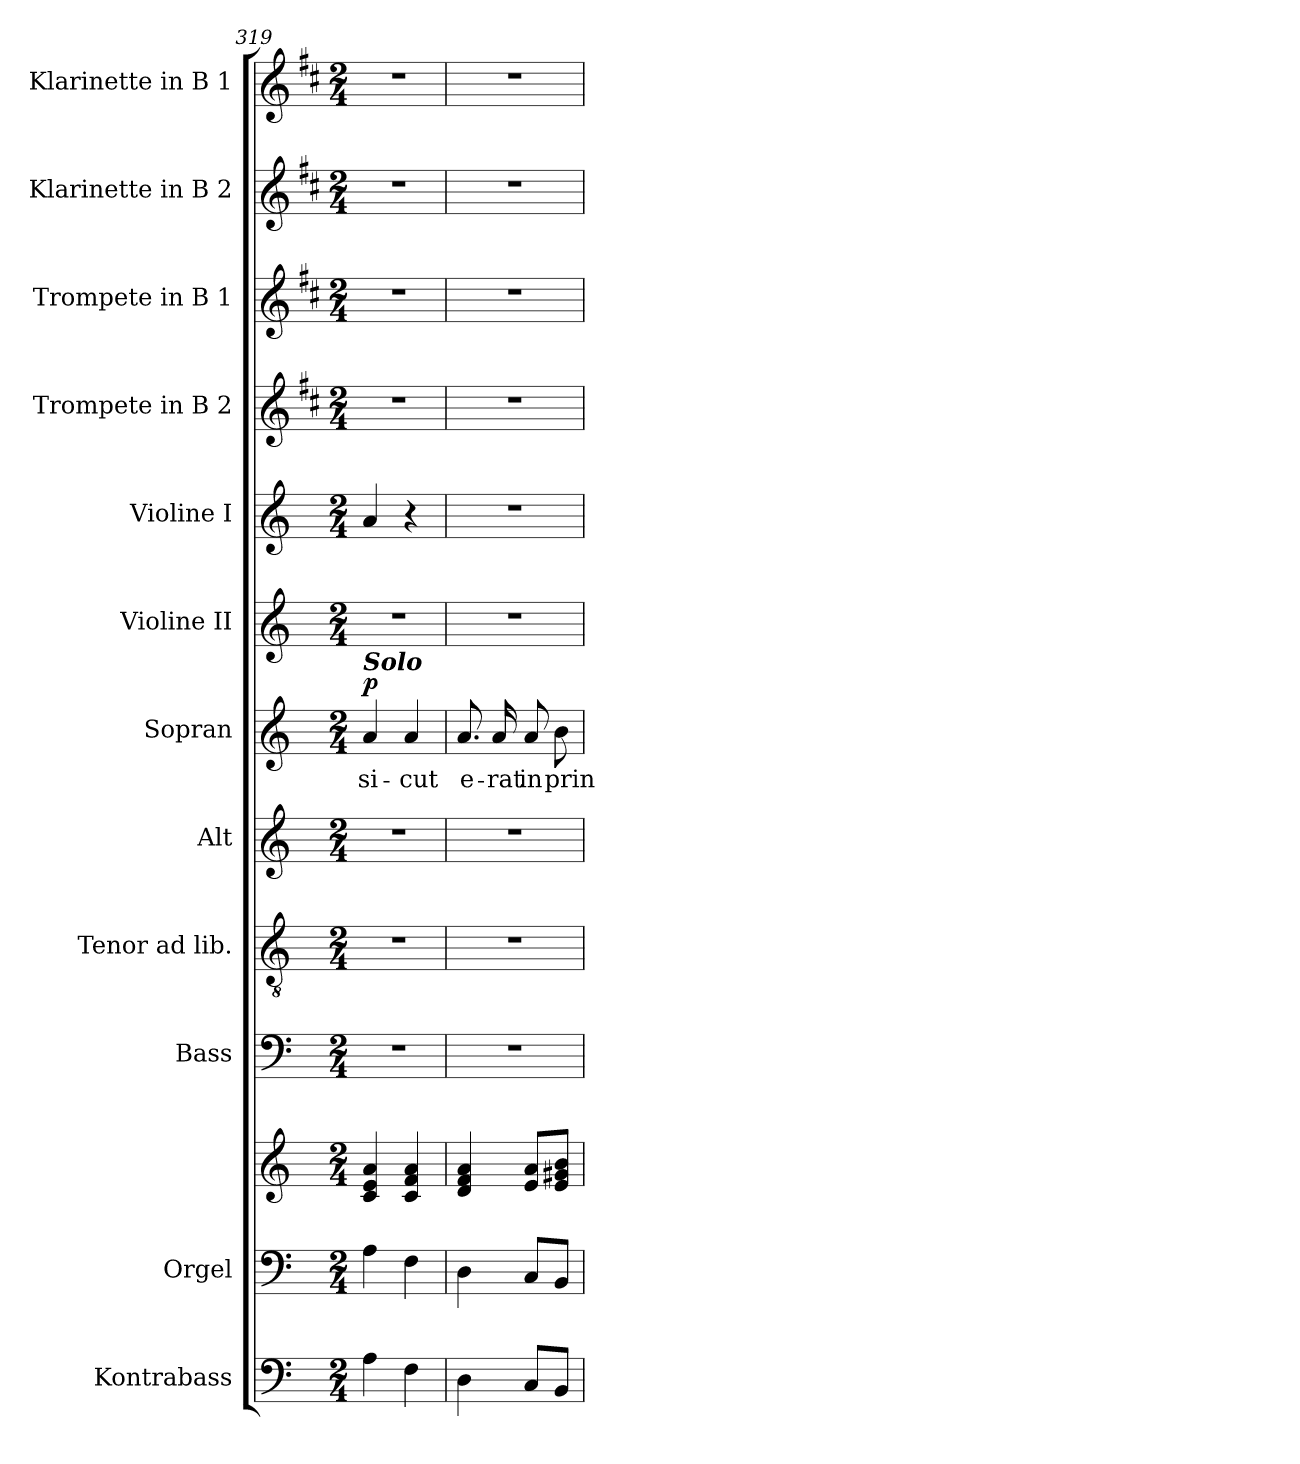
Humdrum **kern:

**kern	**kern	**kern	**kern	**kern	**kern	**kern	**text	**dynam	**kern	**kern	**kern	**kern	**kern	**kern
*part12	*part11	*part11	*part10	*part9	*part8	*part7	*part7	*part7	*part6	*part5	*part4	*part3	*part2	*part1
*staff13	*staff12	*staff11	*staff10	*staff9	*staff8	*staff7	*staff7	*staff7	*staff6	*staff5	*staff4	*staff3	*staff2	*staff1
*I"Kontrabass	*I"Orgel	*	*I"Bass	*I"Tenor ad lib.	*I"Alt	*I"Sopran	*	*	*I"Violine II	*I"Violine I	*I"Trompete in B 2	*I"Trompete in B 1	*I"Klarinette in B 2	*I"Klarinette in B 1
*I'Kb.	*I'Org.	*	*I'B	*I'T	*I'A	*I'S	*	*	*I'Vl. II	*I'Vl. I	*	*	*	*
!!LO:PB:g=z
*clefF4	*clefF4	*clefG2	*clefF4	*clefGv2	*clefG2	*clefG2	*	*	*clefG2	*clefG2	*clefG2	*clefG2	*clefG2	*clefG2
*ITrd7c12	*	*	*	*	*	*	*	*	*	*	*ITrd1c2	*ITrd1c2	*ITrd1c2	*ITrd1c2
*k[]	*k[]	*k[]	*k[]	*k[]	*k[]	*k[]	*	*	*k[]	*k[]	*k[]	*k[]	*k[]	*k[]
*C:	*C:	*C:	*C:	*C:	*C:	*C:	*	*	*C:	*C:	*C:	*C:	*C:	*C:
*M2/4	*M2/4	*M2/4	*M2/4	*M2/4	*M2/4	*M2/4	*	*	*M2/4	*M2/4	*M2/4	*M2/4	*M2/4	*M2/4
=319	=319	=319	=319	=319	=319	=319	=319	=319	=319	=319	=319	=319	=319	=319
!	!	!	!	!	!	!LO:TX:a:Bi:t=Solo	!	!	!	!	!	!	!	!
!	!	!	!	!	!	!	!LO:LY:b	!LO:DY:b	!	!	!	!	!	!
4AA\	4A\	4c/ 4e/ 4a/	2r	2r	2r	4a/	si-	p	2r	4a/	2r	2r	2r	2r
!	!	!	!	!	!	!	!LO:LY:b	!	!	!	!	!	!	!
4FF\	4F\	4c/ 4f/ 4a/	.	.	.	4a/	-cut	.	.	4r	.	.	.	.
=320	=320	=320	=320	=320	=320	=320	=320	=320	=320	=320	=320	=320	=320	=320
!	!	!	!	!	!	!	!LO:LY:b	!	!	!	!	!	!	!
4DD\	4D\	4d/ 4f/ 4a/	2r	2r	2r	8.a/	e-	.	2r	2r	2r	2r	2r	2r
!	!	!	!	!	!	!	!LO:LY:b	!	!	!	!	!	!	!
.	.	.	.	.	.	16a/	-rat	.	.	.	.	.	.	.
!	!	!	!	!	!	!	!LO:LY:b	!	!	!	!	!	!	!
8CC/L	8C/L	8e/ 8a/L	.	.	.	8a/	in	.	.	.	.	.	.	.
!	!	!	!	!	!	!	!LO:LY:b	!	!	!	!	!	!	!
8BBB/J	8BB/J	8e/ 8g#X/ 8b/J	.	.	.	8b\	prin-	.	.	.	.	.	.	.
=	=	=	=	=	=	=	=	=	=	=	=	=	=	=
*-	*-	*-	*-	*-	*-	*-	*-	*-	*-	*-	*-	*-	*-	*-
